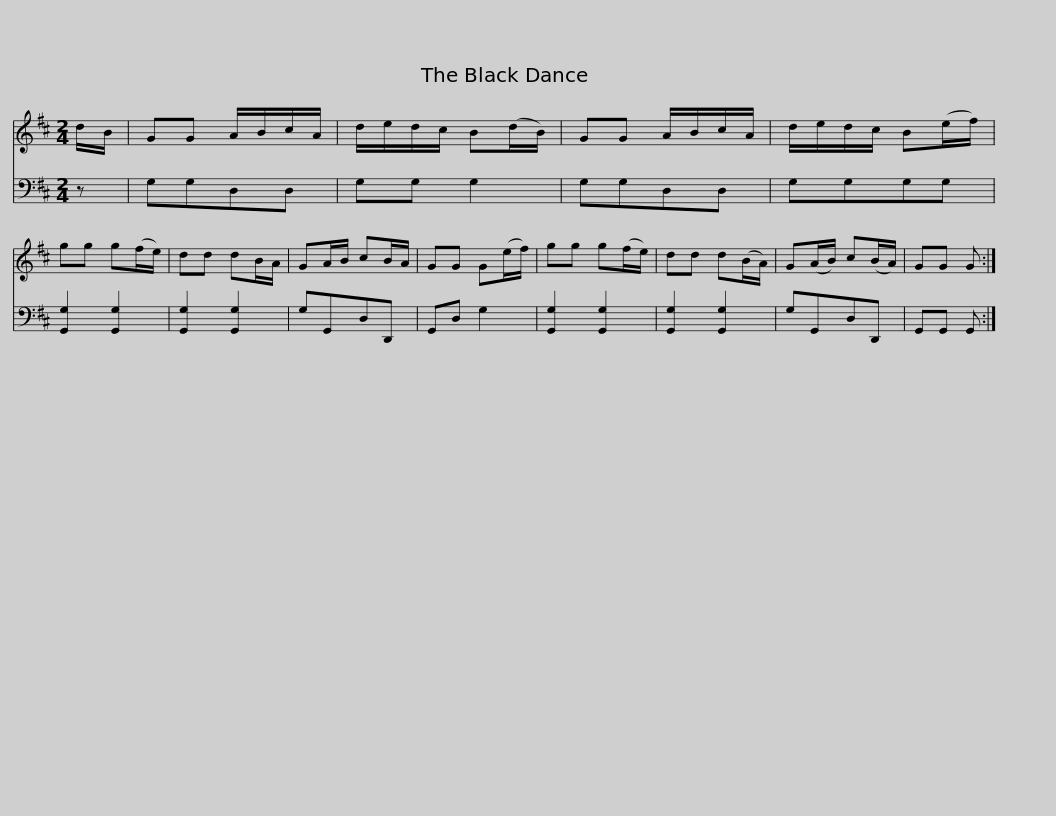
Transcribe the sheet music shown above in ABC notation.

X:1
%%score 1 2
L:1/8
M:2/4
I:linebreak $
K:D
V:1 treble
V:2 bass
V:1
 d/B/ | GG A/B/c/A/ | d/e/d/c/ B(d/B/) | GG A/B/c/A/ | d/e/d/c/ B(e/f/) | %5
 gg g(f/e/) | dd dB/A/ | GA/B/ cB/A/ |$ GG G(e/f/) | gg g(f/e/) | %10
 dd d(B/A/) | G(A/B/) c(B/A/) | GG G :| %13
V:2
 z | G,G,D,D, | G,G, G,2 | G,G,D,D, | G,G,G,G, | %5
 [G,,G,]2 [G,,G,]2 | [G,,G,]2 [G,,G,]2 | G,G,,D,D,, |$ G,,D, G,2 | [G,,G,]2 [G,,G,]2 | %10
 [G,,G,]2 [G,,G,]2 | G,G,,D,D,, | G,,G,, G,, :| %13
